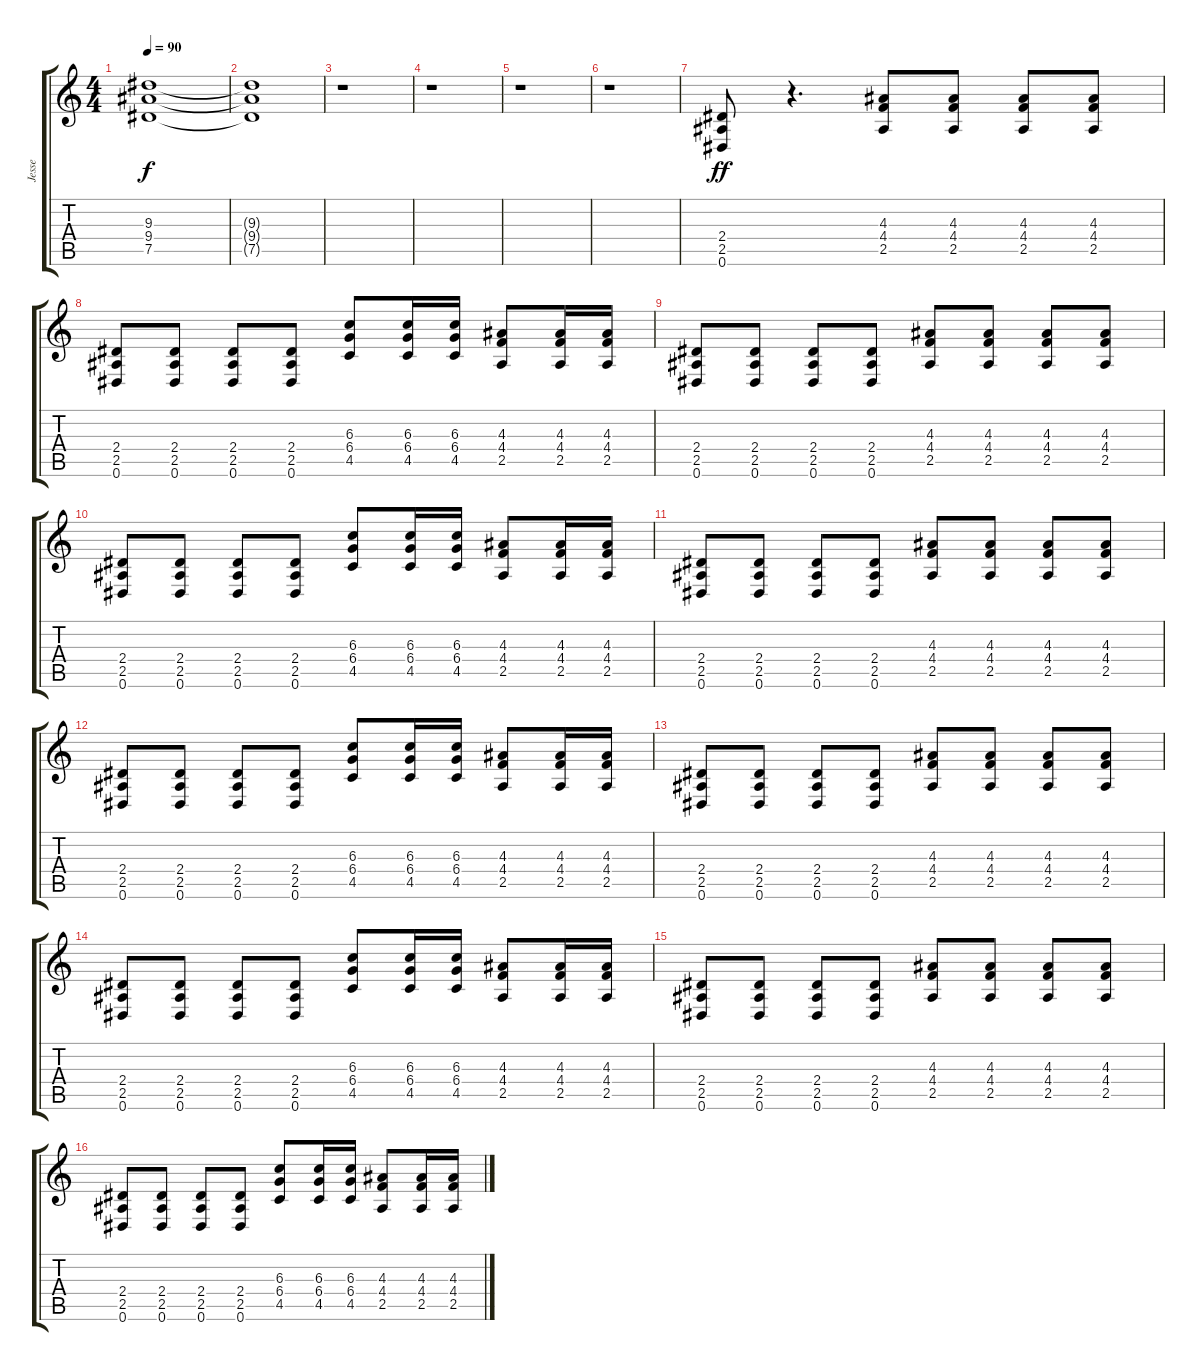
\track ("Jesse" "Jesse") {instrument distortionguitar}
\staff {score tabs}
\tuning (Eb4 Bb3 Gb3 Db3 Ab2 Eb2) {hide}
\ts (4 4)
\tempo 90
\clef g2
\ks c
(9.3{t} 9.4{t} 7.5{t}).1{dy f} |
(9.3{t} 9.4{t} 7.5{t}).1 |
r.1 |
r.1 |
r.1 |
r.1 |
(2.4 2.5 0.6).8{dy ff} r.4{d} (4.3 4.4 2.5).8 (4.3 4.4 2.5).8 (4.3 4.4 2.5).8 (4.3 4.4 2.5).8 |
(2.4 2.5 0.6).8 (2.4 2.5 0.6).8 (2.4 2.5 0.6).8 (2.4 2.5 0.6).8 (6.3 6.4 4.5).8 (6.3 6.4 4.5).16 (6.3 6.4 4.5).16 (4.3 4.4 2.5).8 (4.3 4.4 2.5).16 (4.3 4.4 2.5).16 |
(2.4 2.5 0.6).8 (2.4 2.5 0.6).8 (2.4 2.5 0.6).8 (2.4 2.5 0.6).8 (4.3 4.4 2.5).8 (4.3 4.4 2.5).8 (4.3 4.4 2.5).8 (4.3 4.4 2.5).8 |
(2.4 2.5 0.6).8 (2.4 2.5 0.6).8 (2.4 2.5 0.6).8 (2.4 2.5 0.6).8 (6.3 6.4 4.5).8 (6.3 6.4 4.5).16 (6.3 6.4 4.5).16 (4.3 4.4 2.5).8 (4.3 4.4 2.5).16 (4.3 4.4 2.5).16 |
(2.4 2.5 0.6).8 (2.4 2.5 0.6).8 (2.4 2.5 0.6).8 (2.4 2.5 0.6).8 (4.3 4.4 2.5).8 (4.3 4.4 2.5).8 (4.3 4.4 2.5).8 (4.3 4.4 2.5).8 |
(2.4 2.5 0.6).8 (2.4 2.5 0.6).8 (2.4 2.5 0.6).8 (2.4 2.5 0.6).8 (6.3 6.4 4.5).8 (6.3 6.4 4.5).16 (6.3 6.4 4.5).16 (4.3 4.4 2.5).8 (4.3 4.4 2.5).16 (4.3 4.4 2.5).16 |
(2.4 2.5 0.6).8 (2.4 2.5 0.6).8 (2.4 2.5 0.6).8 (2.4 2.5 0.6).8 (4.3 4.4 2.5).8 (4.3 4.4 2.5).8 (4.3 4.4 2.5).8 (4.3 4.4 2.5).8 |
(2.4 2.5 0.6).8 (2.4 2.5 0.6).8 (2.4 2.5 0.6).8 (2.4 2.5 0.6).8 (6.3 6.4 4.5).8 (6.3 6.4 4.5).16 (6.3 6.4 4.5).16 (4.3 4.4 2.5).8 (4.3 4.4 2.5).16 (4.3 4.4 2.5).16 |
(2.4 2.5 0.6).8 (2.4 2.5 0.6).8 (2.4 2.5 0.6).8 (2.4 2.5 0.6).8 (4.3 4.4 2.5).8 (4.3 4.4 2.5).8 (4.3 4.4 2.5).8 (4.3 4.4 2.5).8 |
(2.4 2.5 0.6).8 (2.4 2.5 0.6).8 (2.4 2.5 0.6).8 (2.4 2.5 0.6).8 (6.3 6.4 4.5).8 (6.3 6.4 4.5).16 (6.3 6.4 4.5).16 (4.3 4.4 2.5).8 (4.3 4.4 2.5).16 (4.3 4.4 2.5).16
